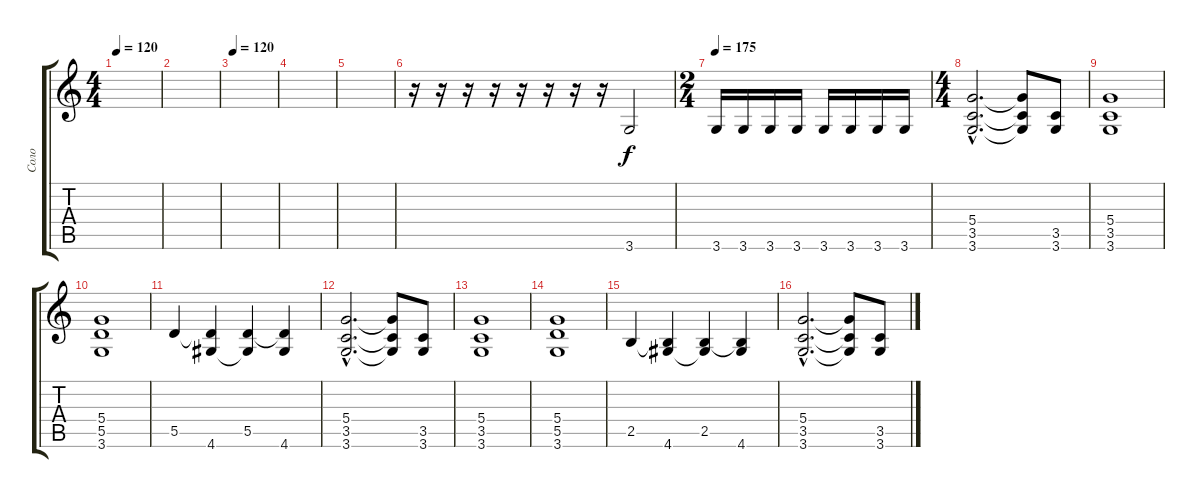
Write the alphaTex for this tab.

\track ("Соло" "Соло") {instrument distortionguitar}
\staff {score tabs}
\tuning (E4 B3 G3 D3 A2 E2) {hide}
\ts (4 4)
\tempo 120
\clef g2
\ks c
|
|
\tempo 120
|
|
|
r.16 r.16 r.16 r.16 r.16 r.16 r.16 r.16 3.6.2 |
\ts (2 4)
\tempo 175
3.6.16 3.6.16 3.6.16 3.6.16 3.6.16 3.6.16 3.6.16 3.6.16 |
\ts (4 4)
(5.4{hac} 3.5{hac} 3.6{hac}).2{d} (5.4{t} 3.5{t} 3.6{t}).8 (3.5 3.6).8 |
(5.4 3.5 3.6).1 |
(5.4 5.5 3.6).1 |
5.5.4 (5.5{t} 4.6).4 (5.5 4.6{t}).4 (5.5{t} 4.6).4 |
(5.4{hac} 3.5{hac} 3.6{hac}).2{d} (5.4{t} 3.5{t} 3.6{t}).8 (3.5 3.6).8 |
(5.4 3.5 3.6).1 |
(5.4 5.5 3.6).1 |
2.5.4 (2.5{t} 4.6).4 (2.5 4.6{t}).4 (2.5{t} 4.6).4 |
(5.4{hac} 3.5{hac} 3.6{hac}).2{d} (5.4{t} 3.5{t} 3.6{t}).8 (3.5 3.6).8
